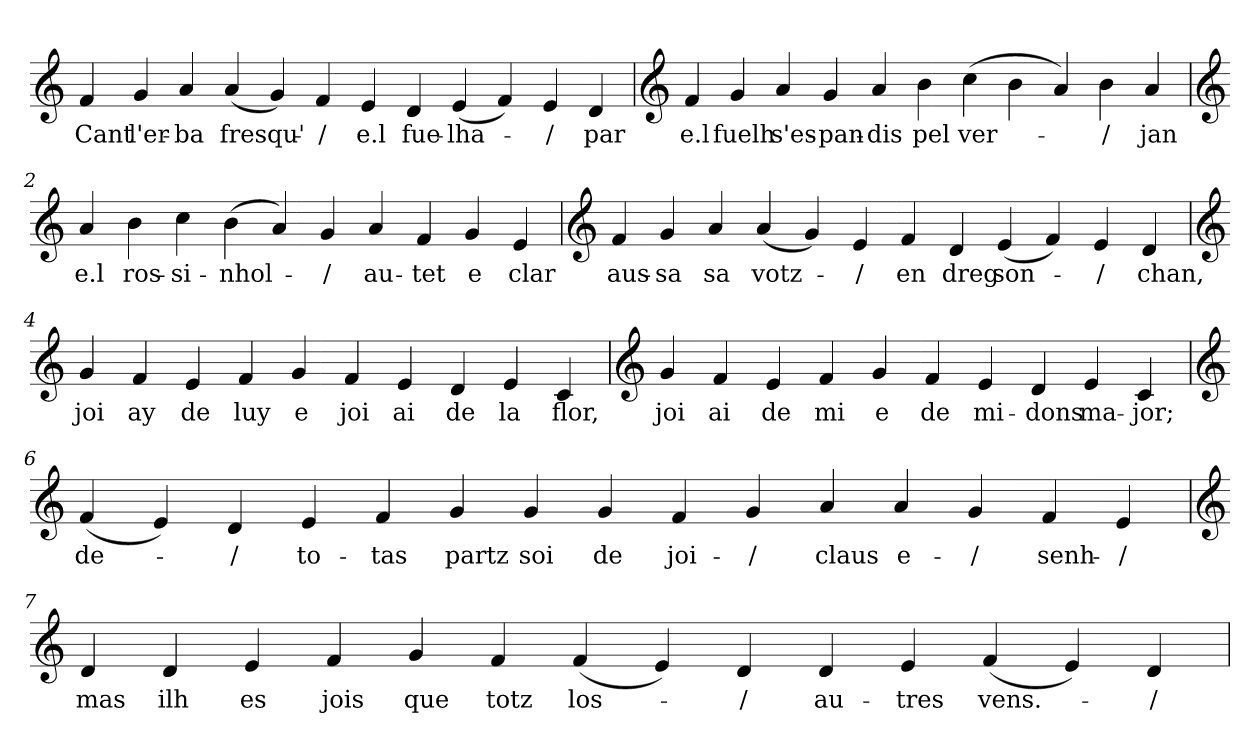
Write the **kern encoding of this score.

**kern	**text
*part1	*part1
*staff1	*staff1
*clefG2	*
=	=
4f	Cant
4g	l'er-
4a	-ba
(4a	fresqu'-
4g)	.
4f	-/
4e	e.l
4d	fue-
(4e	-lha-
4f)	.
4e	-/
4d	par
=1	=1
*clefG2	*
4f	e.l
4g	fuelh
4a	s'es-
4g	-pan-
4a	-dis
4b	pel
(4cc	ver-
4b	.
4a)	.
4b	-/
4a	jan
=2	=2
*clefG2	*
4a	e.l
4b	ros-
4cc	-si-
(4b	-nhol-
4a)	.
4g	-/
4a	au-
4f	-tet
4g	e
4e	clar
=3	=3
*clefG2	*
4f	aus-
4g	-sa
4a	sa
(4a	votz-
4g)	.
4e	-/
4f	en
4d	dreg
(4e	son-
4f)	.
4e	-/
4d	chan,
=4	=4
*clefG2	*
4g	joi
4f	ay
4e	de
4f	luy
4g	e
4f	joi
4e	ai
4d	de
4e	la
4c	flor,
=5	=5
*clefG2	*
4g	joi
4f	ai
4e	de
4f	mi
4g	e
4f	de
4e	mi-
4d	-dons
4e	ma-
4c	-jor;
=6	=6
*clefG2	*
(4f	de-
4e)	.
4d	-/
4e	to-
4f	-tas
4g	partz
4g	soi
4g	de
4f	joi-
4g	-/
4a	claus
4a	e-
4g	-/
4f	senh-
4e	-/
=7	=7
*clefG2	*
4d	mas
4d	ilh
4e	es
4f	jois
4g	que
4f	totz
(4f	los-
4e)	.
4d	-/
4d	au-
4e	-tres
(4f	vens.-
4e)	.
4d	-/
=	=
*-	*-
